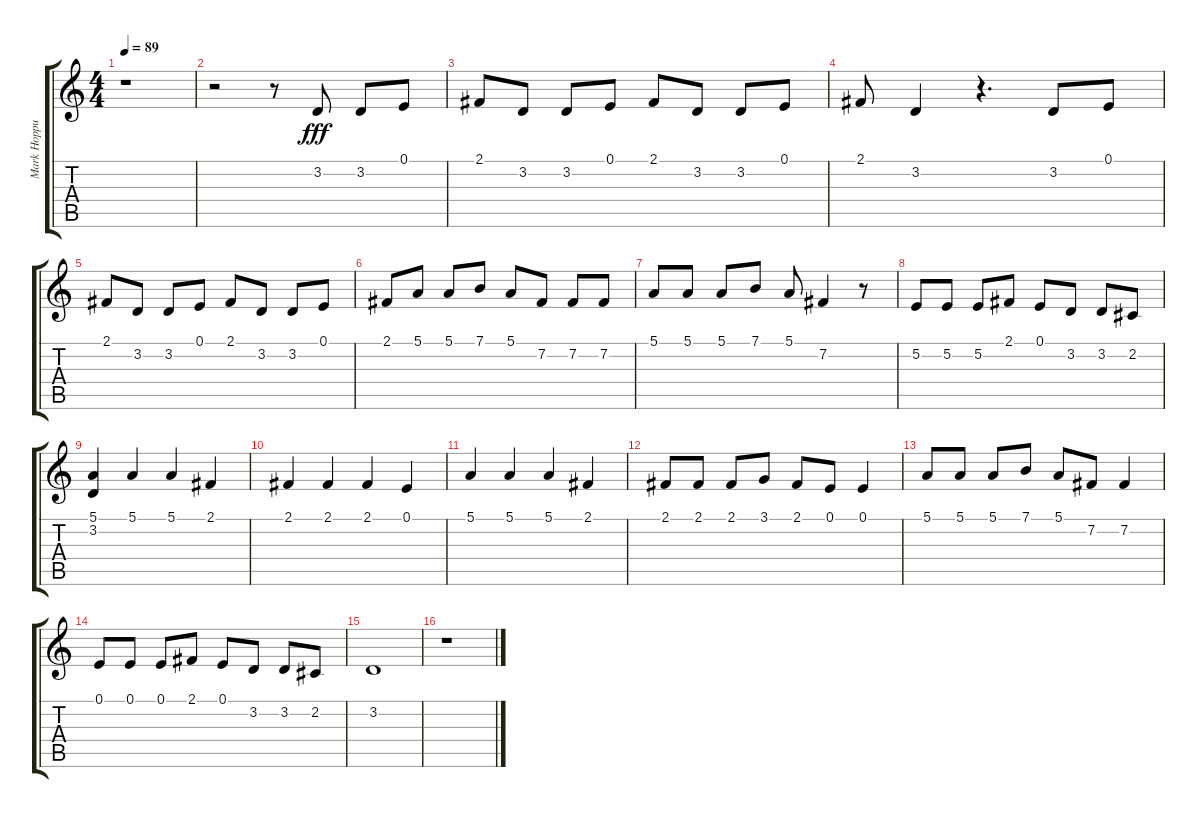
\track ("Mark Hoppus (Vocal)" "Mark Hoppu") {instrument bassoon}
\staff {score tabs}
\tuning (E4 B3 G3 D3 A2 E2) {hide}
\ts (4 4)
\tempo 89
\clef g2
\ks c
r.1{dy fff instrument bassoon} |
r.2 r.8 3.2.8 3.2.8 0.1.8 |
2.1.8 3.2.8 3.2.8 0.1.8 2.1.8 3.2.8 3.2.8 0.1.8 |
2.1.8 3.2.4 r.4{d} 3.2.8 0.1.8 |
2.1.8 3.2.8 3.2.8 0.1.8 2.1.8 3.2.8 3.2.8 0.1.8 |
2.1.8 5.1.8 5.1.8 7.1.8 5.1.8 7.2.8 7.2.8 7.2.8 |
5.1.8 5.1.8 5.1.8 7.1.8 5.1.8 7.2.4 r.8 |
5.2.8 5.2.8 5.2.8 2.1.8 0.1.8 3.2.8 3.2.8 2.2.8 |
(5.1 3.2).4 5.1.4 5.1.4 2.1.4 |
2.1.4 2.1.4 2.1.4 0.1.4 |
5.1.4 5.1.4 5.1.4 2.1.4 |
2.1.8 2.1.8 2.1.8 3.1.8 2.1.8 0.1.8 0.1.4 |
5.1.8 5.1.8 5.1.8 7.1.8 5.1.8 7.2.8 7.2.4 |
0.1.8 0.1.8 0.1.8 2.1.8 0.1.8 3.2.8 3.2.8 2.2.8 |
3.2.1 |
r.1
